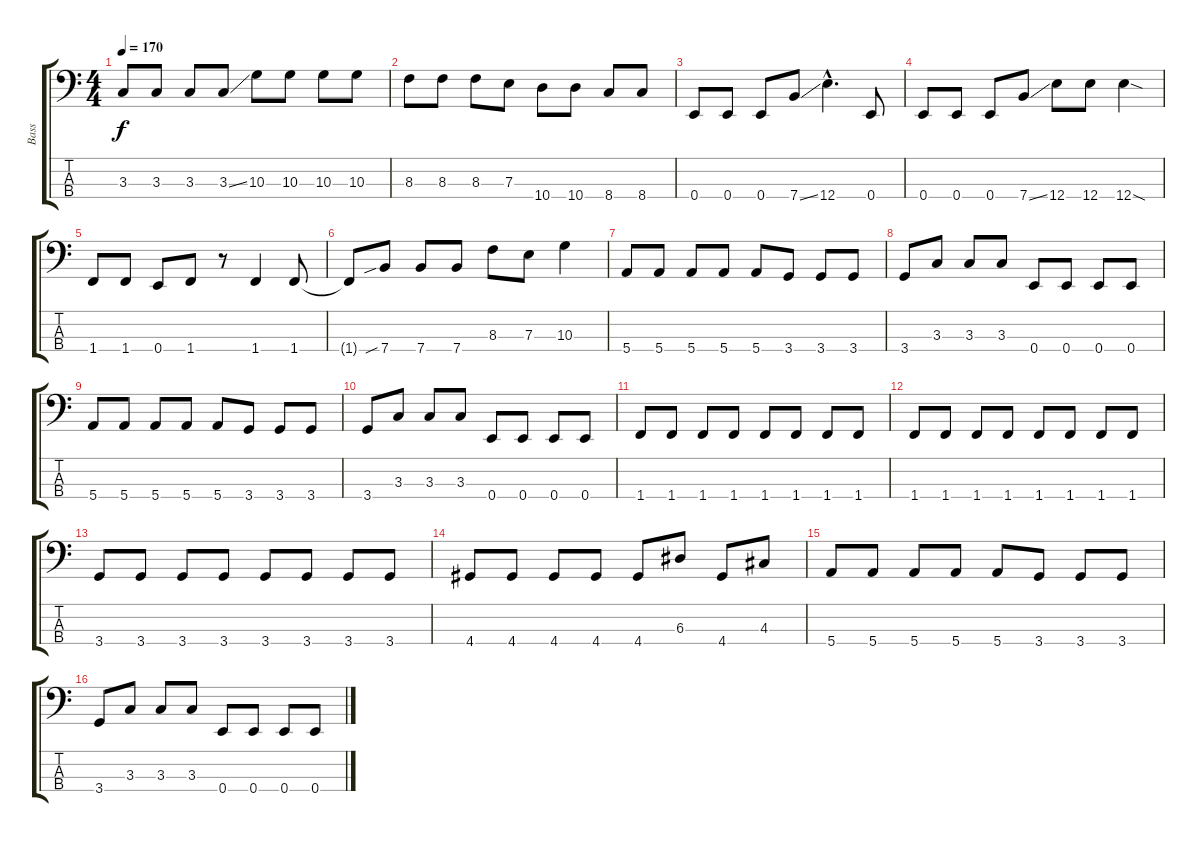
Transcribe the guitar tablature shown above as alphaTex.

\track ("Bass" "Bass") {instrument electricbasspick}
\staff {score tabs}
\tuning (G2 D2 A1 E1) {hide}
\ts (4 4)
\tempo 170
\clef f4
\ks c
3.3.8{dy f} 3.3.8 3.3.8 3.3{ss}.8 10.3.8 10.3.8 10.3.8 10.3.8 |
8.3.8 8.3.8 8.3.8 7.3.8 10.4.8 10.4.8 8.4.8 8.4.8 |
0.4.8 0.4.8 0.4.8 7.4{ss}.8 12.4{hac}.4{d} 0.4.8 |
0.4.8 0.4.8 0.4.8 7.4{ss}.8 12.4.8 12.4.8 12.4{sod}.4 |
1.4.8 1.4.8 0.4.8 1.4.8 r.8 1.4.4 1.4.8 |
1.4{t}.8 7.4{sib}.8 7.4.8 7.4.8 8.3.8 7.3.8 10.3.4 |
5.4.8 5.4.8 5.4.8 5.4.8 5.4.8 3.4.8 3.4.8 3.4.8 |
3.4.8 3.3.8 3.3.8 3.3.8 0.4.8 0.4.8 0.4.8 0.4.8 |
5.4.8 5.4.8 5.4.8 5.4.8 5.4.8 3.4.8 3.4.8 3.4.8 |
3.4.8 3.3.8 3.3.8 3.3.8 0.4.8 0.4.8 0.4.8 0.4.8 |
1.4.8 1.4.8 1.4.8 1.4.8 1.4.8 1.4.8 1.4.8 1.4.8 |
1.4.8 1.4.8 1.4.8 1.4.8 1.4.8 1.4.8 1.4.8 1.4.8 |
3.4.8 3.4.8 3.4.8 3.4.8 3.4.8 3.4.8 3.4.8 3.4.8 |
4.4.8 4.4.8 4.4.8 4.4.8 4.4.8 6.3.8 4.4.8 4.3.8 |
5.4.8 5.4.8 5.4.8 5.4.8 5.4.8 3.4.8 3.4.8 3.4.8 |
3.4.8 3.3.8 3.3.8 3.3.8 0.4.8 0.4.8 0.4.8 0.4.8
